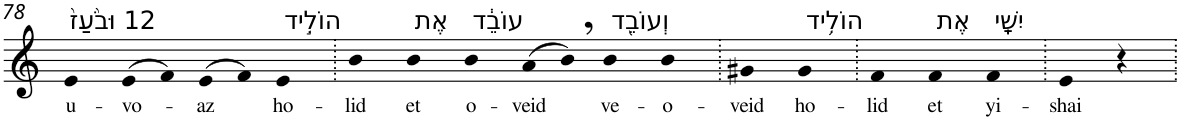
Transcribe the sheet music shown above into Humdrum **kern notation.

**kern	**text
*part1	*part1
*staff1	*staff1
*I"Piano	*
*I'Pno	*
!!LO:PB:g=z
*clefG2	*
*k[]	*
=78	=78
!LO:TX:a:t=12 וּבֹ֙עַז֙	!
!	!LO:LY:b
4e	u-
!	!LO:LY:b
(>8e	-vo-
8f)	.
!	!LO:LY:b
(>8e	-az
8f)	.
!LO:TX:a:t=הוֹלִ֣יד	!
!	!LO:LY:b
4e	ho-
=79.	=79.
!	!LO:LY:b
4b	-lid
!LO:TX:a:t=אֶת	!
!	!LO:LY:b
4b	et
!LO:TX:a:t=עוֹבֵ֔ד	!
!	!LO:LY:b
4b	o-
!	!LO:LY:b
(>8a	-veid
8b,)	.
!LO:TX:a:t=וְעוֹבֵ֖ד	!
!	!LO:LY:b
4b	ve-
!	!LO:LY:b
4b	-o-
=80.	=80.
!	!LO:LY:b
4g#X	-veid
!LO:TX:a:t=הוֹלִ֥יד	!
!	!LO:LY:b
4g#	ho-
=81.	=81.
!	!LO:LY:b
4f	-lid
!LO:TX:a:t=אֶת	!
!	!LO:LY:b
4f	et
!LO:TX:a:t=יִשָֽׁי	!
!	!LO:LY:b
4f	yi-
=82.	=82.
!	!LO:LY:b
4e	-shai
4r	.
=.	=.
*-	*-
